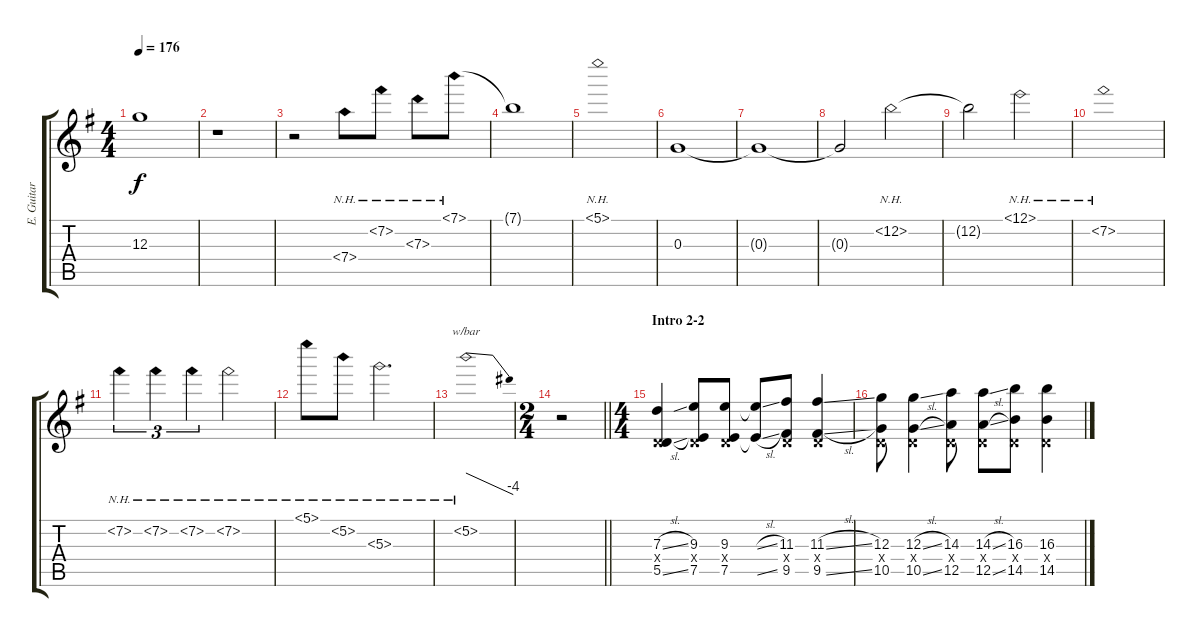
\track ("E. Guitar I" "E. Guitar ") {instrument overdrivenguitar}
\staff {score tabs}
\tuning (E4 B3 G3 D3 A2 E2) {hide}
\ts (4 4)
\tempo 176
\clef g2
\ks g
12.3{t}.1{dy f} |
r.1 |
r.2 7.4{nh}.8 7.2{nh}.8 7.3{nh}.8 7.1{nh}.8 |
7.1{t}.1 |
5.1{nh}.1 |
0.3.1 |
0.3{t}.1 |
0.3{t}.2 12.2{nh}.2 |
12.2{t}.2 12.1{nh}.2 |
7.2{nh}.1 |
7.2{nh}.4{tu (3 2)} 7.2{nh}.4{tu (3 2)} 7.2{nh}.4{tu (3 2)} 7.2{nh}.2 |
5.1{nh}.8 5.2{nh}.8 5.3{nh}.2{d} |
5.2{nh}.1{tbe (dive default 0 0 60 -16)} |
\ts (2 4)
\barLineRight lightlight
r.2 |
\ts (4 4)
\section ("" "Intro 2-2")
(7.3{sl} 0.4{x} 5.5{sl}).4 (9.3 0.4{x} 7.5).8 (9.3 0.4{x} 7.5).8 (9.3{sl t} 7.5{sl t}).8 (11.3 0.4{x} 9.5).8 (11.3{sl} 0.4{x} 9.5{sl}).4 |
(12.3 0.4{x} 10.5).8 (12.3{sl} 0.4{x} 10.5{sl}).4 (14.3 0.4{x} 12.5).8 (14.3{sl} 0.4{x} 12.5{sl}).8 (16.3 0.4{x} 14.5).8 (16.3 0.4{x} 14.5).4
